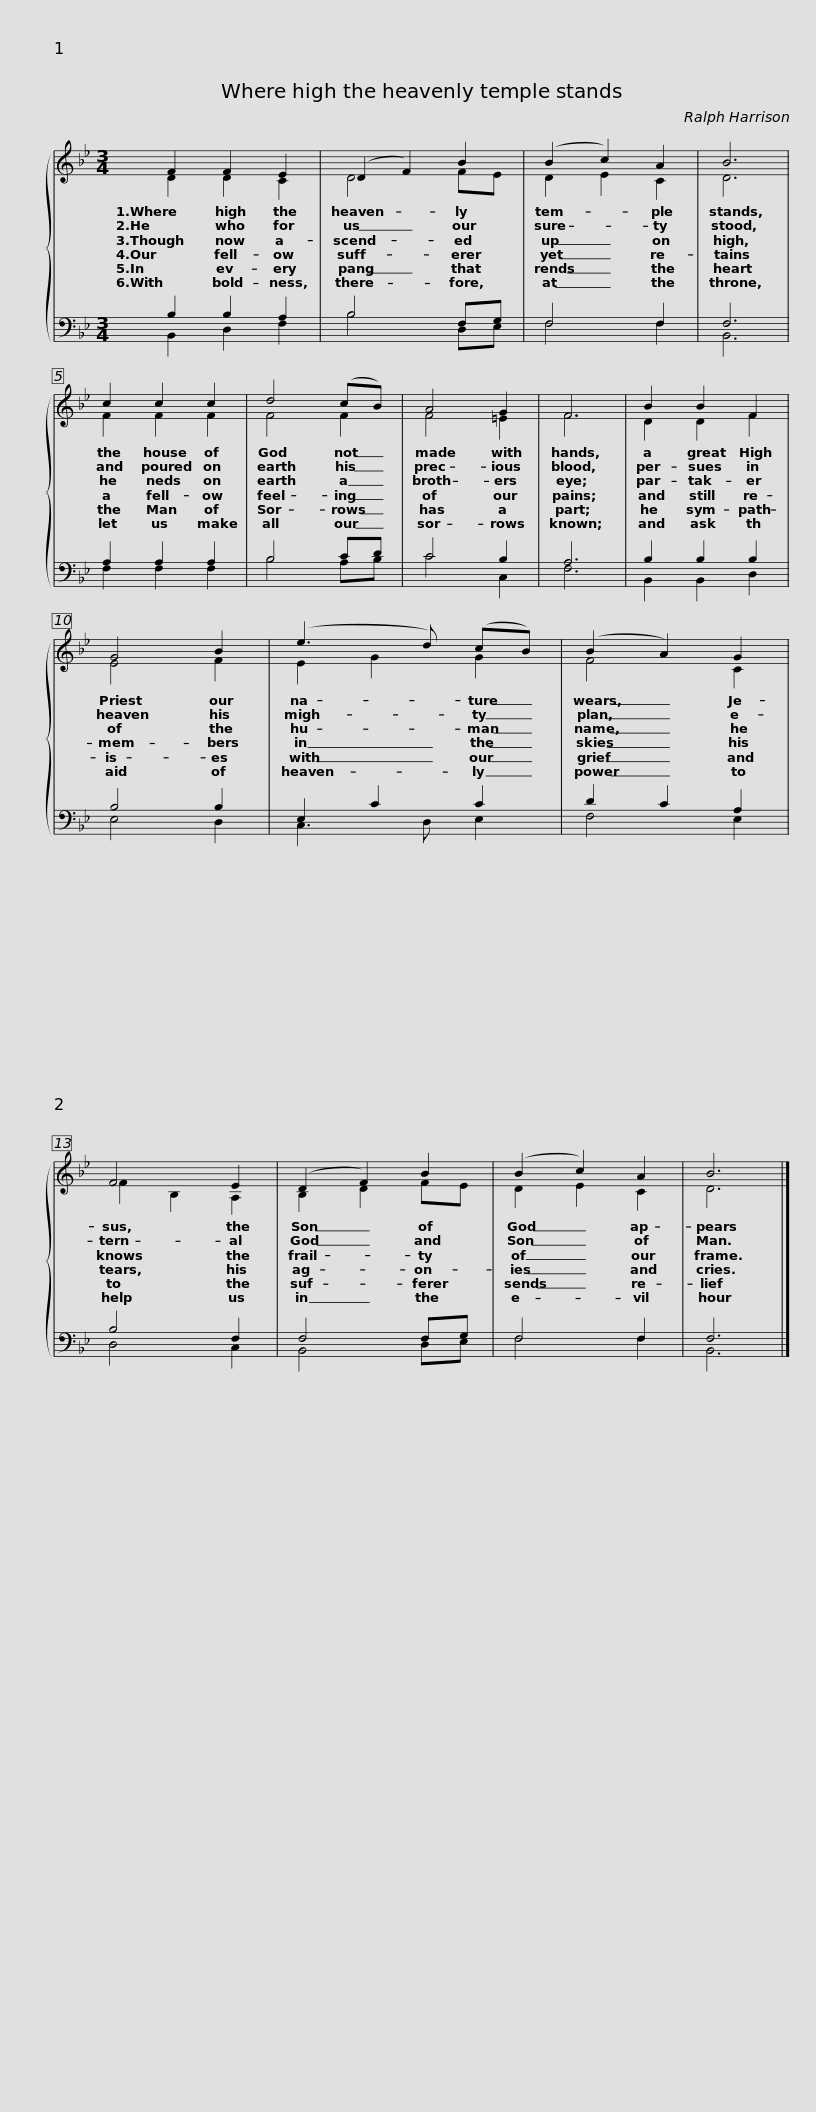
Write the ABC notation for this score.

X:1
%%score { ( 1 2 ) | ( 3 4 ) }
L:1/8
M:3/4
I:linebreak $
K:Bb
V:1 treble
V:2 treble
V:3 bass
V:4 bass
V:1
 F2 F2 E2 | (D2 F2) B2 | (B2 c2) A2 | B6 | c2 c2 c2 | %5
 d4 (cB) | A4 G2 | F6 |$ B2 B2 F2 | G4 B2 | %10
 (e3 d) (cB) | (B2 A2) G2 | F4 E2 | (D2 F2) B2 | (B2 c2) A2 | %15
 B6 |] %16
V:2
 D2 D2 C2 | D4 FE | D2 E2 C2 | D6 | F2 F2 F2 | %5
 F4 F2 | F4 =E2 | F6 |$ D2 D2 F2 | E4 F2 | %10
 E2 G2 G2 | F4 C2 | F2 B,2 A,2 | B,2 D2 FE | D2 E2 C2 | %15
 D6 |] %16
V:3
 B,2 B,2 A,2 | B,4 F,G, | F,4 F,2 | F,6 | A,2 A,2 A,2 | %5
 B,4 CD | C4 B,2 | A,6 |$ B,2 B,2 B,2 | B,4 B,2 | %10
 E,2 C2 C2 | D2 C2 A,2 | B,4 F,2 | F,4 F,G, | F,4 F,2 | %15
 F,6 |] %16
V:4
 B,,2 D,2 F,2 | B,4 D,E, | F,4 F,2 | B,,6 | F,2 F,2 F,2 | %5
 B,4 A,B, | C4 C,2 | F,6 |$ B,,2 B,,2 D,2 | E,4 D,2 | %10
 C,3 D, E,2 | F,4 E,2 | D,4 C,2 | B,,4 D,E, | F,4 F,2 | %15
 B,,6 |] %16
